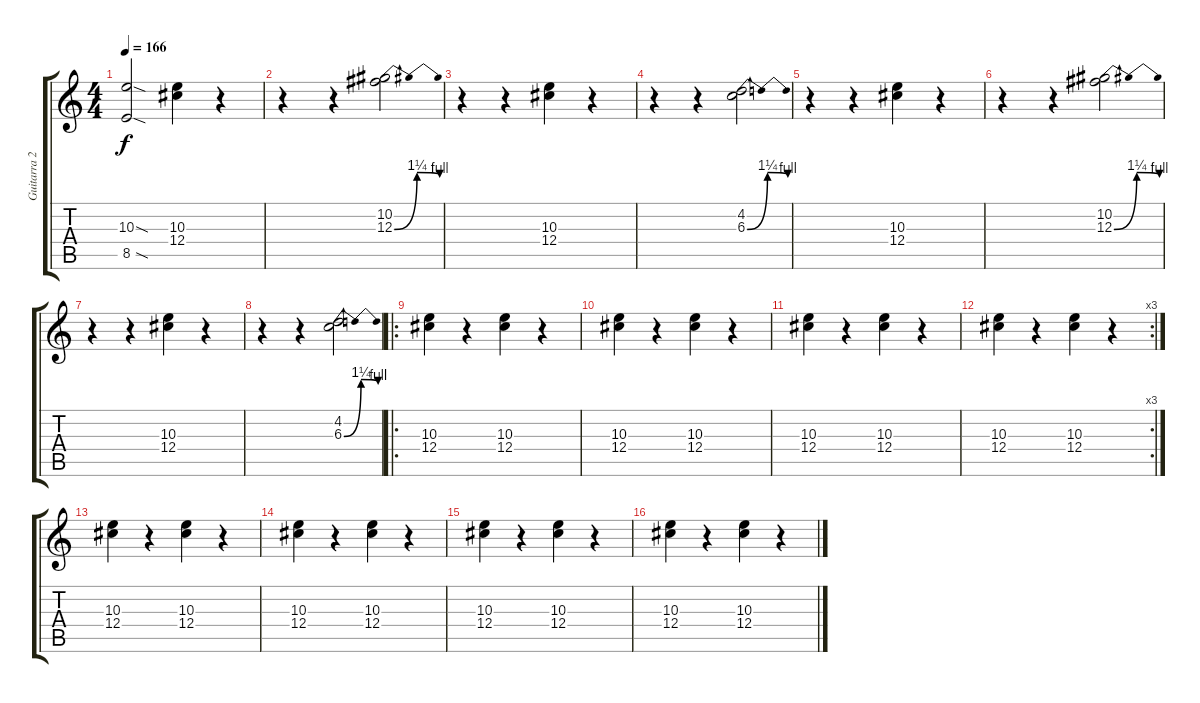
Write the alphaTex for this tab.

\track ("Guitarra 2" "Guitarra 2") {instrument distortionguitar}
\staff {score tabs}
\tuning (Eb4 Bb3 Gb3 Db3 Ab2 Db2) {hide}
\ts (4 4)
\tempo 166
\clef g2
\ks c
(10.3{sod} 8.5{sod}).2{dy f instrument distortionguitar} (10.3 12.4).4 r.4 |
r.4 r.4 (10.2 12.3{be (bendrelease 0 0 30 5 55 5 60 4)}).2 |
r.4 r.4 (10.3 12.4).4 r.4 |
r.4 r.4 (4.2 6.3{be (bendrelease 0 0 30 5 55 5 60 4)}).2 |
r.4 r.4 (10.3 12.4).4 r.4 |
r.4 r.4 (10.2 12.3{be (bendrelease 0 0 30 5 55 5 60 4)}).2 |
r.4 r.4 (10.3 12.4).4 r.4 |
r.4 r.4 (4.2 6.3{be (bendrelease 0 0 30 5 55 5 60 4)}).2 |
\ro
(10.3 12.4).4 r.4 (10.3 12.4).4 r.4 |
(10.3 12.4).4 r.4 (10.3 12.4).4 r.4 |
(10.3 12.4).4 r.4 (10.3 12.4).4 r.4 |
\rc 3
(10.3 12.4).4 r.4 (10.3 12.4).4 r.4 |
(10.3 12.4).4 r.4 (10.3 12.4).4 r.4 |
(10.3 12.4).4 r.4 (10.3 12.4).4 r.4 |
(10.3 12.4).4 r.4 (10.3 12.4).4 r.4 |
(10.3 12.4).4 r.4 (10.3 12.4).4 r.4
